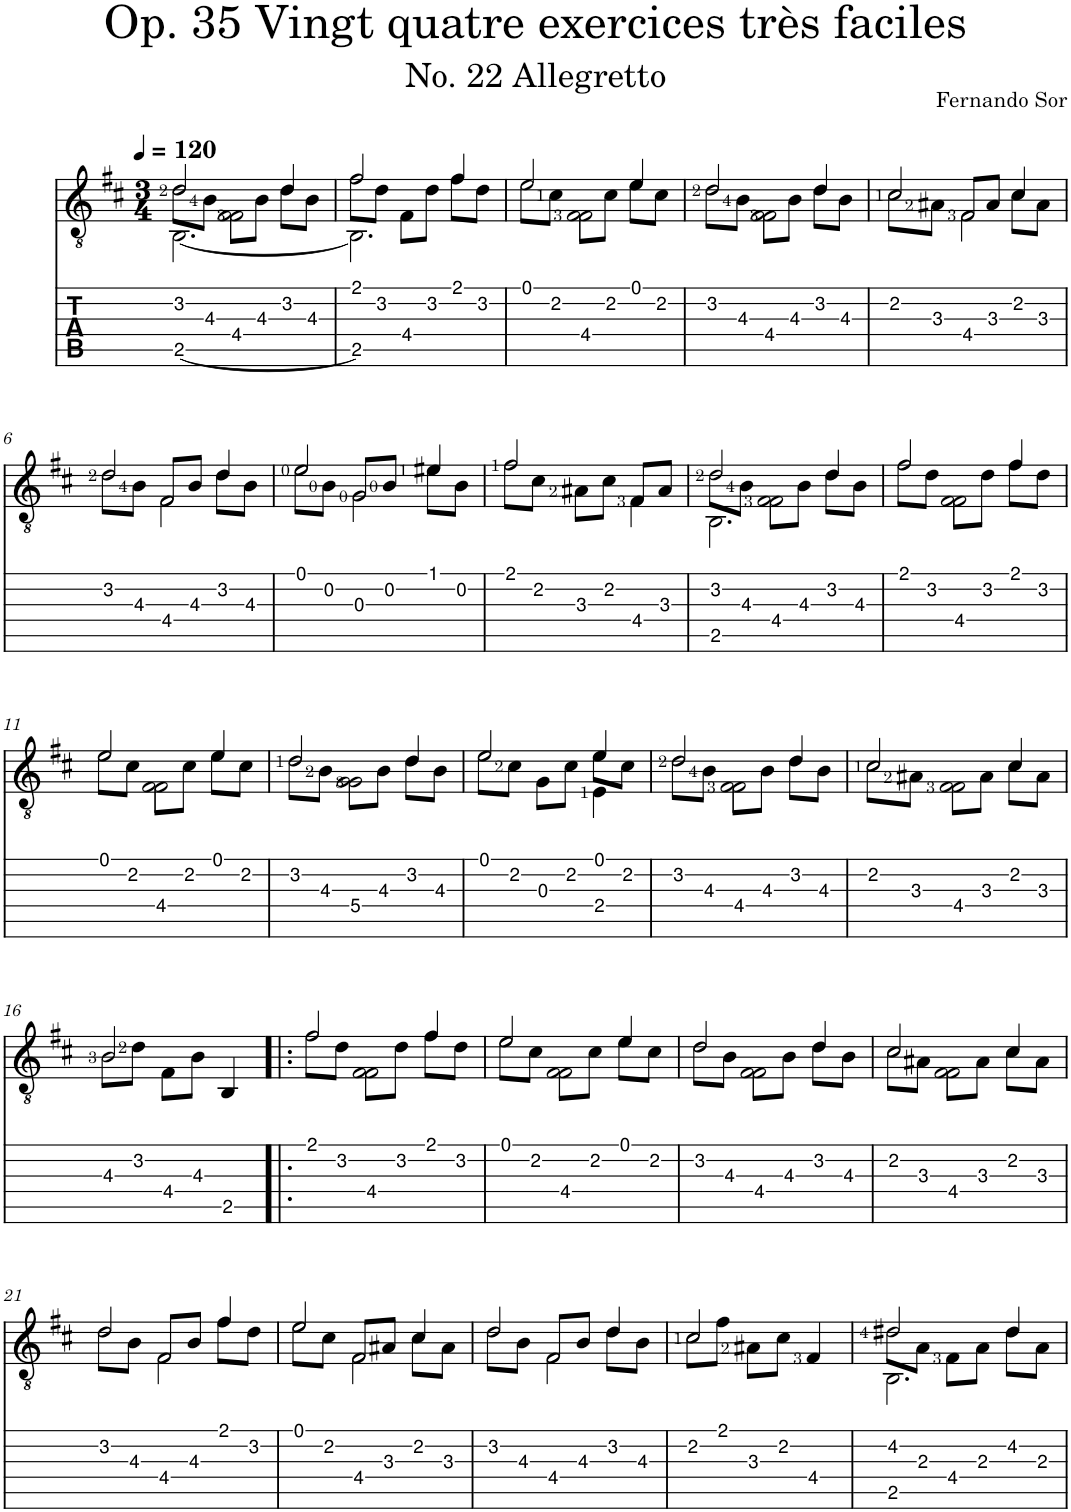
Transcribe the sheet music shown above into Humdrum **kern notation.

**kern	**kern
*part1	*part1
*staff2	*staff1
*I"Classical Guitar	*
*stria6	*
*	*clefGv2
*k[f#c#]	*k[f#c#]
*b:	*b:
*M3/4	*M3/4
*MM120	*MM120
=1	=1
*^	*^
!	!LO:N:head=open	!	!LO:N:head=open
*^	*^	*^	*^
2d	8dL	4r	[2.BB	2d/	8d\L	4ryy	[2.BB\
.	8BJ	.	.	.	8B\J	.	.
!	!LO:N:head=open	!	!	!	!LO:N:head=open	!	!
.	8F#L	2F#	.	.	8F#\L	2F#\	.
.	8BJ	.	.	.	8B\J	.	.
4d	8dL	.	.	4d/	8d\L	.	.
.	8BJ	.	.	.	8B\J	.	.
*	*v	*v	*v	*	*	*	*
*	*	*	*v	*v	*v
=2	=2	=2	=2
!	!LO:N:head=open	!	!LO:N:head=open
*	*^	*	*^
2f#	8f#L	2.BB]	2f#/	8f#\L	2.BB\]
.	8dJ	.	.	8d\J	.
.	8F#L	.	.	8F#\L	.
.	8dJ	.	.	8d\J	.
4f#	8f#L	.	4f#/	8f#\L	.
.	8dJ	.	.	8d\J	.
=3	=3	=3	=3	=3	=3
!	!LO:N:head=open	!	!	!	!
2e	8eL	4r	2e/	8e\L	4ryy
.	8c#J	.	.	8c#\J	.
!	!LO:N:head=open	!	!	!LO:N:head=open	!
.	8F#L	2F#	.	8F#\L	2F#\
.	8c#J	.	.	8c#\J	.
4e	8eL	.	4e/	8e\L	.
.	8c#J	.	.	8c#\J	.
=4	=4	=4	=4	=4	=4
!	!LO:N:head=open	!	!	!LO:N:head=open	!
2d	8dL	4r	2d/	8d\L	4ryy
.	8BJ	.	.	8B\J	.
!	!LO:N:head=open	!	!	!LO:N:head=open	!
.	8F#L	2F#	.	8F#\L	2F#\
.	8BJ	.	.	8B\J	.
4d	8dL	.	4d/	8d\L	.
.	8BJ	.	.	8B\J	.
=5	=5	=5	=5	=5	=5
!	!LO:N:head=open	!	!	!LO:N:head=open	!
2c#	8c#L	4r	2c#/	8c#\L	4ryy
.	8A#XJ	.	.	8A#X\J	.
!	!LO:N:head=open	!	!	!LO:N:head=open	!
.	8F#L	2F#	.	8F#/L	2F#\
.	8A#J	.	.	8A#/J	.
4c#	8c#L	.	4c#/	8c#\L	.
.	8A#J	.	.	8A#\J	.
!!LO:LB:g=z	!!	!!
=6	=6	=6	=6	=6	=6
!	!LO:N:head=open	!	!	!LO:N:head=open	!
2d	8dL	4r	2d/	8d\L	4ryy
.	8BJ	.	.	8B\J	.
!	!LO:N:head=open	!	!	!LO:N:head=open	!
.	8F#L	2F#	.	8F#/L	2F#\
.	8BJ	.	.	8B/J	.
4d	8dL	.	4d/	8d\L	.
.	8BJ	.	.	8B\J	.
=7	=7	=7	=7	=7	=7
!	!LO:N:head=open	!	!	!LO:N:head=open	!
2e	8eL	4r	2e/	8e\L	4ryy
.	8BJ	.	.	8B\J	.
!	!LO:N:head=open	!	!	!LO:N:head=open	!
.	8GL	2G	.	8G/L	2G\
.	8BJ	.	.	8B/J	.
4e#X	8e#L	.	4e#X/	8e#\L	.
.	8BJ	.	.	8B\J	.
*	*v	*v	*	*	*
*	*	*	*v	*v
=8	=8	=8	=8
!	!LO:N:head=open	!	!LO:N:head=open
2f#	8f#L	2f#/	8f#\L
.	8c#J	.	8c#\J
.	8A#XL	.	8A#X\L
.	8c#J	.	8c#\J
4F#	8F#L	4F#\	8F#/L
.	8A#J	.	8A#/J
=9	=9	=9	=9
!	!LO:N:head=open	!	!LO:N:head=open
*^	*^	*^	*^
2d	8dL	4r	2.BB	2d/	8d\L	4ryy	2.BB\
.	8BJ	.	.	.	8B\J	.	.
!	!LO:N:head=open	!	!	!	!LO:N:head=open	!	!
.	8F#L	2F#	.	.	8F#\L	2F#\	.
.	8BJ	.	.	.	8B\J	.	.
4d	8dL	.	.	4d/	8d\L	.	.
.	8BJ	.	.	.	8B\J	.	.
*	*v	*v	*v	*	*	*	*
*	*	*	*v	*v	*v
=10	=10	=10	=10
!	!LO:N:head=open	!	!LO:N:head=open
*	*^	*	*^
2f#	8f#L	4r	2f#/	8f#\L	4ryy
.	8dJ	.	.	8d\J	.
!	!LO:N:head=open	!	!	!LO:N:head=open	!
.	8F#L	2F#	.	8F#\L	2F#\
.	8dJ	.	.	8d\J	.
4f#	8f#L	.	4f#/	8f#\L	.
.	8dJ	.	.	8d\J	.
!!LO:LB:g=z	!!	!!
=11	=11	=11	=11	=11	=11
!	!LO:N:head=open	!	!	!LO:N:head=open	!
2e	8eL	4r	2e/	8e\L	4ryy
.	8c#J	.	.	8c#\J	.
!	!LO:N:head=open	!	!	!LO:N:head=open	!
.	8F#L	2F#	.	8F#\L	2F#\
.	8c#J	.	.	8c#\J	.
4e	8eL	.	4e/	8e\L	.
.	8c#J	.	.	8c#\J	.
=12	=12	=12	=12	=12	=12
!	!LO:N:head=open	!	!	!LO:N:head=open	!
2d	8dL	4r	2d/	8d\L	4ryy
.	8BJ	.	.	8B\J	.
!	!LO:N:head=open	!	!	!LO:N:head=open	!
.	8GL	2G	.	8G\L	2G\
.	8BJ	.	.	8B\J	.
4d	8dL	.	4d/	8d\L	.
.	8BJ	.	.	8B\J	.
=13	=13	=13	=13	=13	=13
!	!LO:N:head=open	!	!	!LO:N:head=open	!
2e	8eL	2r	2e/	8e\L	2ryy
.	8c#J	.	.	8c#\J	.
.	8GL	.	.	8G\L	.
.	8c#J	.	.	8c#\J	.
4e	8eL	4E	4e/	8e\L	4E\
.	8c#J	.	.	8c#\J	.
=14	=14	=14	=14	=14	=14
!	!LO:N:head=open	!	!	!LO:N:head=open	!
2d	8dL	4r	2d/	8d\L	4ryy
.	8BJ	.	.	8B\J	.
!	!LO:N:head=open	!	!	!LO:N:head=open	!
.	8F#L	2F#	.	8F#\L	2F#\
.	8BJ	.	.	8B\J	.
4d	8dL	.	4d/	8d\L	.
.	8BJ	.	.	8B\J	.
=15	=15	=15	=15	=15	=15
!LO:N:head=open	!LO:N:head=open	!	!LO:N:head=open	!LO:N:head=open	!
2c#	8c#L	4r	2c#/	8c#\L	4ryy
.	8A#XJ	.	.	8A#X\J	.
!	!LO:N:head=open	!	!	!LO:N:head=open	!
.	8F#L	2F#	.	8F#\L	2F#\
.	8A#J	.	.	8A#\J	.
4c#	8c#L	.	4c#/	8c#\L	.
.	8A#J	.	.	8A#\J	.
*	*v	*v	*	*	*
*	*	*	*v	*v
!!LO:LB:g=z
=16	=16	=16	=16
!	!LO:N:head=open	!	!
2B	8BL	2B/	8B\L
.	8dJ	.	8d\J
.	8F#L	.	8F#\L
.	8BJ	.	8B\J
4r	4BB	4ryy	4BB/
=17!|:	=17!|:	=17!|:	=17!|:
!	!LO:N:head=open	!	!LO:N:head=open
*	*^	*	*^
2f#	8f#L	4r	2f#/	8f#\L	4ryy
.	8dJ	.	.	8d\J	.
!	!LO:N:head=open	!	!	!LO:N:head=open	!
.	8F#L	2F#	.	8F#\L	2F#\
.	8dJ	.	.	8d\J	.
4f#	8f#L	.	4f#/	8f#\L	.
.	8dJ	.	.	8d\J	.
=18	=18	=18	=18	=18	=18
!	!LO:N:head=open	!	!	!LO:N:head=open	!
2e	8eL	4r	2e/	8e\L	4ryy
.	8c#J	.	.	8c#\J	.
!	!LO:N:head=open	!	!	!LO:N:head=open	!
.	8F#L	2F#	.	8F#\L	2F#\
.	8c#J	.	.	8c#\J	.
4e	8eL	.	4e/	8e\L	.
.	8c#J	.	.	8c#\J	.
=19	=19	=19	=19	=19	=19
!	!LO:N:head=open	!	!	!LO:N:head=open	!
2d	8dL	4r	2d/	8d\L	4ryy
.	8BJ	.	.	8B\J	.
!	!LO:N:head=open	!	!	!LO:N:head=open	!
.	8F#L	2F#	.	8F#\L	2F#\
.	8BJ	.	.	8B\J	.
4d	8dL	.	4d/	8d\L	.
.	8BJ	.	.	8B\J	.
=20	=20	=20	=20	=20	=20
!	!LO:N:head=open	!	!	!LO:N:head=open	!
2c#	8c#L	4r	2c#/	8c#\L	4ryy
.	8A#XJ	.	.	8A#X\J	.
!	!LO:N:head=open	!	!	!LO:N:head=open	!
.	8F#L	2F#	.	8F#\L	2F#\
.	8A#J	.	.	8A#\J	.
4c#	8c#L	.	4c#/	8c#\L	.
.	8A#J	.	.	8A#\J	.
!!LO:LB:g=z	!!	!!
=21	=21	=21	=21	=21	=21
!	!LO:N:head=open	!	!	!LO:N:head=open	!
2d	8dL	4r	2d/	8d\L	4ryy
.	8BJ	.	.	8B\J	.
!	!LO:N:head=open	!	!	!LO:N:head=open	!
.	8F#L	2F#	.	8F#/L	2F#\
.	8BJ	.	.	8B/J	.
4f#	8f#L	.	4f#/	8f#\L	.
.	8dJ	.	.	8d\J	.
=22	=22	=22	=22	=22	=22
!	!LO:N:head=open	!	!	!LO:N:head=open	!
2e	8eL	4r	2e/	8e\L	4ryy
.	8c#J	.	.	8c#\J	.
!	!LO:N:head=open	!	!	!LO:N:head=open	!
.	8F#L	2F#	.	8F#/L	2F#\
.	8A#XJ	.	.	8A#X/J	.
4c#	8c#L	.	4c#/	8c#\L	.
.	8A#J	.	.	8A#\J	.
=23	=23	=23	=23	=23	=23
!	!LO:N:head=open	!	!	!LO:N:head=open	!
2d	8dL	4r	2d/	8d\L	4ryy
.	8BJ	.	.	8B\J	.
!	!LO:N:head=open	!	!	!LO:N:head=open	!
.	8F#L	2F#	.	8F#/L	2F#\
.	8BJ	.	.	8B/J	.
4d	8dL	.	4d/	8d\L	.
.	8BJ	.	.	8B\J	.
*	*v	*v	*	*	*
*	*	*	*v	*v
=24	=24	=24	=24
!	!LO:N:head=open	!	!LO:N:head=open
2c#	8c#L	2c#/	8c#\L
.	8f#J	.	8f#\J
.	8A#XL	.	8A#X\L
.	8c#J	.	8c#\J
4ryy	4F#	4ryy	4F#/
=25	=25	=25	=25
!	!LO:N:head=open	!	!LO:N:head=open
*	*^	*	*^
2d#X	8d#L	2.BB	2d#X/	8d#\L	2.BB\
.	8AJ	.	.	8A\J	.
.	8F#L	.	.	8F#\L	.
.	8AJ	.	.	8A\J	.
4d#	8d#L	.	4d#/	8d#\L	.
.	8AJ	.	.	8A\J	.
*v	*v	*v	*	*	*
*	*v	*v	*v
=	=
*-	*-
